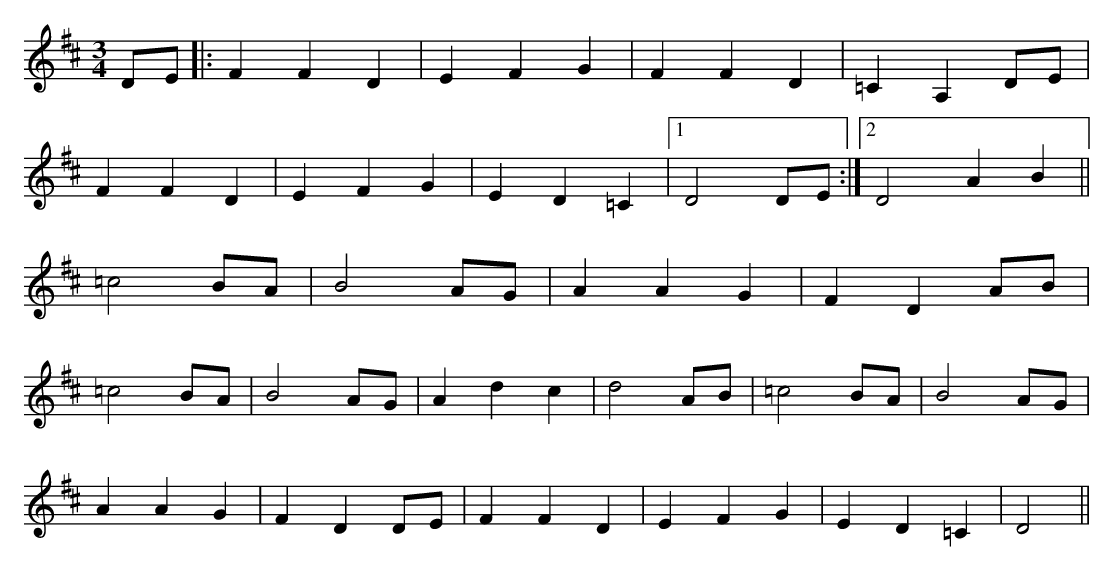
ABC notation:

X:1
M:3/4
K:D
DE|:F2 F2 D2|E2 F2 G2|F2 F2 D2|=C2 A,2 DE|
 F2 F2 D2|E2 F2 G2|E2 D2 =C2|1 D4 DE:|2 D4 A2 B2||
=c4 BA|B4 AG|A2 A2 G2|F2 D2 AB|
=c4 BA|B4 AG|A2 d2 c2|d4 AB|=c4 BA|B4 AG|
A2 A2 G2|F2 D2 DE|F2 F2 D2|E2 F2 G2|E2 D2 =C2|D4||
